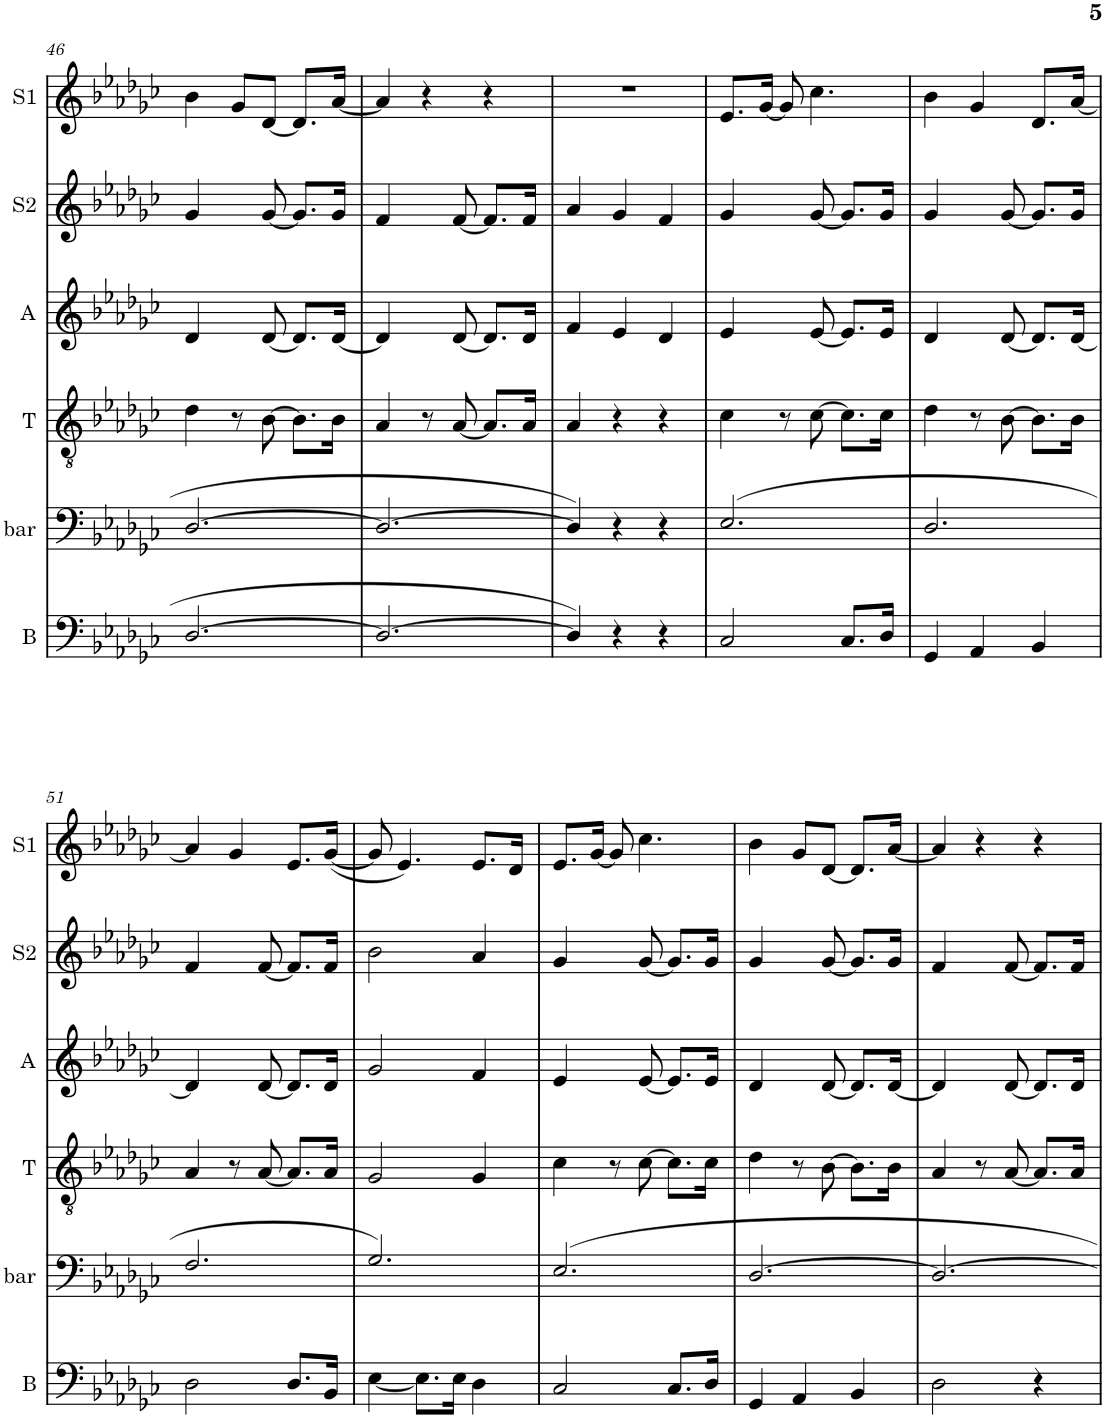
**kern	**kern	**kern	**kern	**kern	**kern
*part6	*part5	*part4	*part3	*part2	*part1
*staff6	*staff5	*staff4	*staff3	*staff2	*staff1
*I"B	*I"bar	*I"T	*I"A	*I"S2	*I"S1
*I'B	*I'bar	*I'T	*I'A	*I'S2	*I'S1
!!LO:PB:g=z
*clefF4	*clefF4	*clefGv2	*clefG2	*clefG2	*clefG2
*k[b-e-a-d-g-c-]	*k[b-e-a-d-g-c-]	*k[b-e-a-d-g-c-]	*k[b-e-a-d-g-c-]	*k[b-e-a-d-g-c-]	*k[b-e-a-d-g-c-]
*M3/4	*M3/4	*M3/4	*M3/4	*M3/4	*M3/4
=46	=46	=46	=46	=46	=46
[>2.D-/	[>2.D-/	4d-\	4d-/	4g-/	4b-\
.	.	8r	8ryy	8ryy	8g-/L
.	.	[>8B-\	[<8d-/	[<8g-/	[<8d-/J
.	.	8.B-\L]	8.d-/L]	8.g-/L]	8.d-/L]
.	.	16B-\Jk	[<16d-/Jk	16g-/Jk	[<16a-/Jk
=47	=47	=47	=47	=47	=47
2.D-/_	2.D-/_	4A-/	4d-/]	4f/	4a-/]
.	.	8r	8ryy	8ryy	4r
.	.	[<8A-/	[<8d-/	[<8f/	.
.	.	8.A-/L]	8.d-/L]	8.f/L]	4r
.	.	16A-/Jk	16d-/Jk	16f/Jk	.
=48	=48	=48	=48	=48	=48
4D-/]	4D-/]	4A-/	4f/	4a-/	2.r
4r	4r	4r	4e-/	4g-/	.
4r	4r	4r	4d-/	4f/	.
=49	=49	=49	=49	=49	=49
2C-/	(>2.E-/	4c-\	4e-/	4g-/	8.e-/L
.	.	.	.	.	[<16g-/Jk
.	.	8r	8ryy	8ryy	8g-/]
.	.	[>8c-\	[<8e-/	[<8g-/	4.cc-\
8.C-/L	.	8.c-\L]	8.e-/L]	8.g-/L]	.
16D-/Jk	.	16c-\Jk	16e-/Jk	16g-/Jk	.
=50	=50	=50	=50	=50	=50
4GG-/	2.D-/	4d-\	4d-/	4g-/	4b-\
4AA-/	.	8r	8ryy	8ryy	4g-/
.	.	[>8B-\	[<8d-/	[<8g-/	.
4BB-/	.	8.B-\L]	8.d-/L]	8.g-/L]	8.d-/L
.	.	16B-\Jk	[<16d-/Jk	16g-/Jk	[<16a-/Jk
!!LO:LB:g=z
=51	=51	=51	=51	=51	=51
2D-\	2.F/	4A-/	4d-/]	4f/	4a-/]
.	.	8r	8ryy	8ryy	4g-/
.	.	[<8A-/	[<8d-/	[<8f/	.
8.D-/L	.	8.A-/L]	8.d-/L]	8.f/L]	8.e-/L
16BB-/Jk	.	16A-/Jk	16d-/Jk	16f/Jk	(<[<16g-/Jk
=52	=52	=52	=52	=52	=52
[<4E-\	2.G-/)	2G-/	2g-/	2b-\	8g-/]
.	.	.	.	.	4.e-/)
8.E-\L]	.	.	.	.	.
16E-\Jk	.	.	.	.	.
4D-\	.	4G-/	4f/	4a-/	8.e-/L
.	.	.	.	.	16d-/Jk
=53	=53	=53	=53	=53	=53
2C-/	2.E-/	4c-\	4e-/	4g-/	8.e-/L
.	.	.	.	.	[<16g-/Jk
.	.	8r	8ryy	8ryy	8g-/]
.	.	[>8c-\	[<8e-/	[<8g-/	4.cc-\
8.C-/L	.	8.c-\L]	8.e-/L]	8.g-/L]	.
16D-/Jk	.	16c-\Jk	16e-/Jk	16g-/Jk	.
=54	=54	=54	=54	=54	=54
4GG-/	[>2.D-/	4d-\	4d-/	4g-/	4b-\
4AA-/	.	8r	8ryy	8ryy	8g-/L
.	.	[>8B-\	[<8d-/	[<8g-/	[<8d-/J
4BB-/	.	8.B-\L]	8.d-/L]	8.g-/L]	8.d-/L]
.	.	16B-\Jk	[<16d-/Jk	16g-/Jk	[<16a-/Jk
=55	=55	=55	=55	=55	=55
2D-\	2.D-/_	4A-/	4d-/]	4f/	4a-/]
.	.	8r	8ryy	8ryy	4r
.	.	[<8A-/	[<8d-/	[<8f/	.
4r	.	8.A-/L]	8.d-/L]	8.f/L]	4r
.	.	16A-/Jk	16d-/Jk	16f/Jk	.
=	=	=	=	=	=
*-	*-	*-	*-	*-	*-
